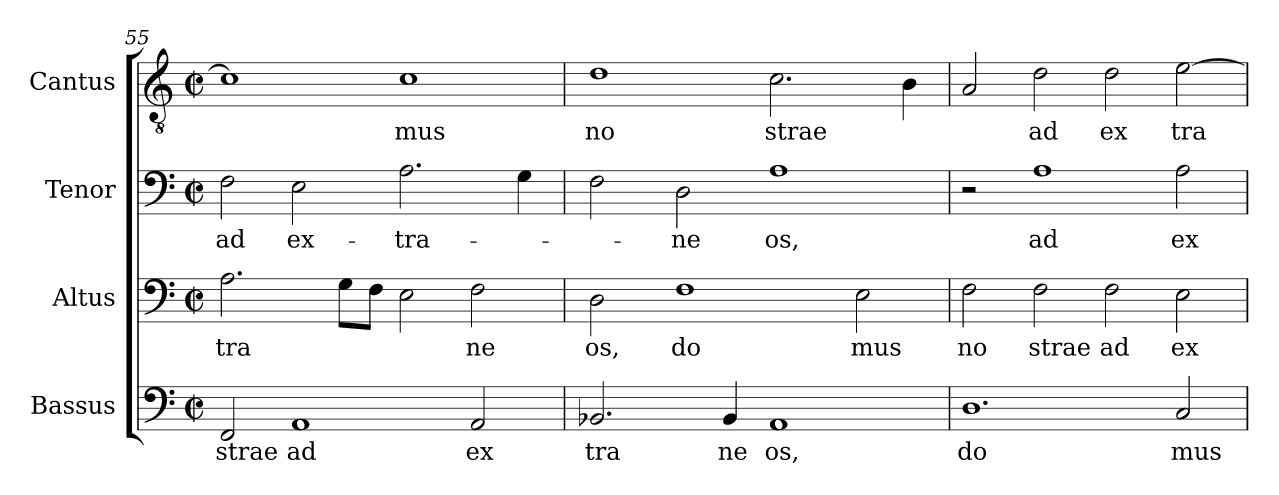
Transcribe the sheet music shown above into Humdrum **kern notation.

**kern	**text	**kern	**text	**kern	**text	**kern	**text
*part4	*part4	*part3	*part3	*part2	*part2	*part1	*part1
*staff4	*staff4	*staff3	*staff3	*staff2	*staff2	*staff1	*staff1
*I"Bassus	*	*I"Altus	*	*I"Tenor	*	*I"Cantus	*
*clefF4	*	*clefF4	*	*clefF4	*	*clefGv2	*
*M2/2	*	*M2/2	*	*M2/2	*	*M2/2	*
*met(c|)	*	*met(c|)	*	*met(c|)	*	*met(c|)	*
=55	=55	=55	=55	=55	=55	=55	=55
!	!LO:LY:b:cj	!	!LO:LY:b	!	!LO:LY:b:cj	!	!
2FF/	strae	2.A\	tra	2F\	ad	1c]	.
!	!LO:LY:b:cj	!	!	!	!LO:LY:b:cj	!	!
1AA	ad	.	.	2E\	ex-	.	.
.	.	8G\L	.	.	.	.	.
.	.	8F\J	.	.	.	.	.
!	!	!	!	!	!LO:LY:b	!	!LO:LY:b:cj
.	.	2E\	.	2.A\	-tra-	1c	-mus
!	!LO:LY:b:cj	!	!LO:LY:b:cj	!	!	!	!
2AA/	ex	2F\	ne	.	.	.	.
.	.	.	.	4G\	.	.	.
!!LO:LB:g=z
=56	=56	=56	=56	=56	=56	=56	=56
!	!LO:LY:b:cj	!	!LO:LY:b:cj	!	!	!	!LO:LY:b:cj
*	*	*	*	*^	*	*	*
2.BB-/	tra	2D\	os,	2F\	16ryy	.	1d	no
.	.	.	.	.	1ryy	.	.	.
!	!	!	!LO:LY:b:cj	!	!	!LO:LY:b:cj	!	!
.	.	1F	do	2D\	.	-ne	.	.
!	!LO:LY:b:cj	!	!	!	!	!	!	!
4BB-/	ne	.	.	.	.	.	.	.
!	!LO:LY:b:cj	!	!	!	!	!LO:LY:b:cj	!	!LO:LY:b
1AA	os,	.	.	1A	.	os,	2.c\	strae
.	.	.	.	.	2...ryy	.	.	.
!	!	!	!LO:LY:b:cj	!	!	!	!	!
.	.	2E\	mus	.	.	.	.	.
.	.	.	.	.	.	.	4B\	.
=57	=57	=57	=57	=57	=57	=57	=57	=57
!	!LO:LY:b:cj	!	!LO:LY:b:cj	!	!	!	!	!
*	*	*	*	*v	*v	*	*	*
1.D	do	2F\	no	2r	.	2A/	.
!	!	!	!LO:LY:b:cj	!	!LO:LY:b:cj	!	!LO:LY:b:cj
.	.	2F\	strae	1A	ad	2d\	ad
!	!	!	!LO:LY:b:cj	!	!	!	!LO:LY:b:cj
.	.	2F\	ad	.	.	2d\	ex
!	!LO:LY:b:cj	!	!LO:LY:b:cj	!	!LO:LY:b:cj	!	!LO:LY:b
2C/	mus	2E\	ex	2A\	ex	[>2e\	tra
=	=	=	=	=	=	=	=
*-	*-	*-	*-	*-	*-	*-	*-
